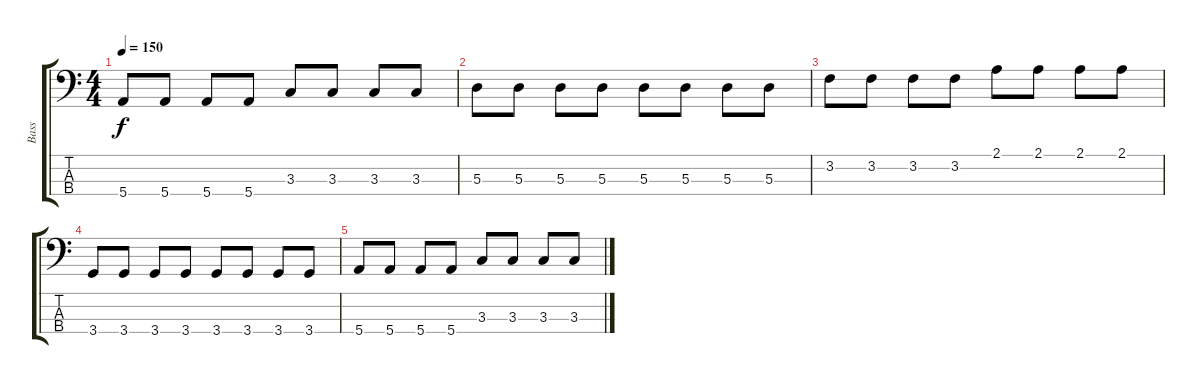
\track ("Bass" "Bass") {instrument slapbass1}
\staff {score tabs}
\tuning (G2 D2 A1 E1) {hide}
\ts (4 4)
\tempo 150
\clef f4
\ks c
5.4.8{dy f} 5.4.8 5.4.8 5.4.8 3.3.8 3.3.8 3.3.8 3.3.8 |
5.3.8 5.3.8 5.3.8 5.3.8 5.3.8 5.3.8 5.3.8 5.3.8 |
3.2.8 3.2.8 3.2.8 3.2.8 2.1.8 2.1.8 2.1.8 2.1.8 |
3.4.8 3.4.8 3.4.8 3.4.8 3.4.8 3.4.8 3.4.8 3.4.8 |
5.4.8 5.4.8 5.4.8 5.4.8 3.3.8 3.3.8 3.3.8 3.3.8
